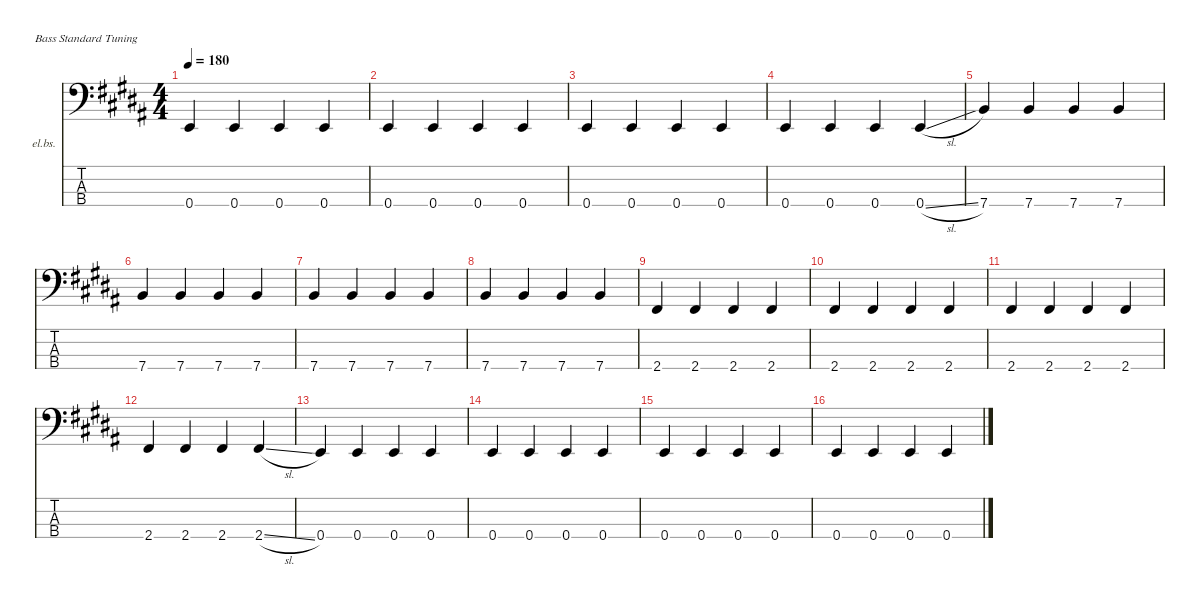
\defaultSystemsLayout 4
\hideDynamics
\bracketExtendMode nobrackets
\firstSystemTrackNameOrientation horizontal
\otherSystemsTrackNameOrientation horizontal
\track ("Bass" "el.bs.") {instrument electricbassfinger}
\staff {score tabs}
\tuning (G2 D2 A1 E1)
\ts (4 4)
\tempo 180
\clef f4
\ks b
0.4.4{dy mf} 0.4.4 0.4.4 0.4.4 |
0.4.4 0.4.4 0.4.4 0.4.4 |
0.4.4 0.4.4 0.4.4 0.4.4 |
0.4.4 0.4.4 0.4.4 0.4{sl}.4 |
7.4.4 7.4.4 7.4.4 7.4.4 |
7.4.4 7.4.4 7.4.4 7.4.4 |
7.4.4 7.4.4 7.4.4 7.4.4 |
7.4.4 7.4.4 7.4.4 7.4.4 |
2.4.4 2.4.4 2.4.4 2.4.4 |
2.4.4 2.4.4 2.4.4 2.4.4 |
2.4.4 2.4.4 2.4.4 2.4.4 |
2.4.4 2.4.4 2.4.4 2.4{sl}.4 |
0.4.4 0.4.4 0.4.4 0.4.4 |
0.4.4 0.4.4 0.4.4 0.4.4 |
0.4.4 0.4.4 0.4.4 0.4.4 |
0.4.4 0.4.4 0.4.4 0.4{sl}.4
